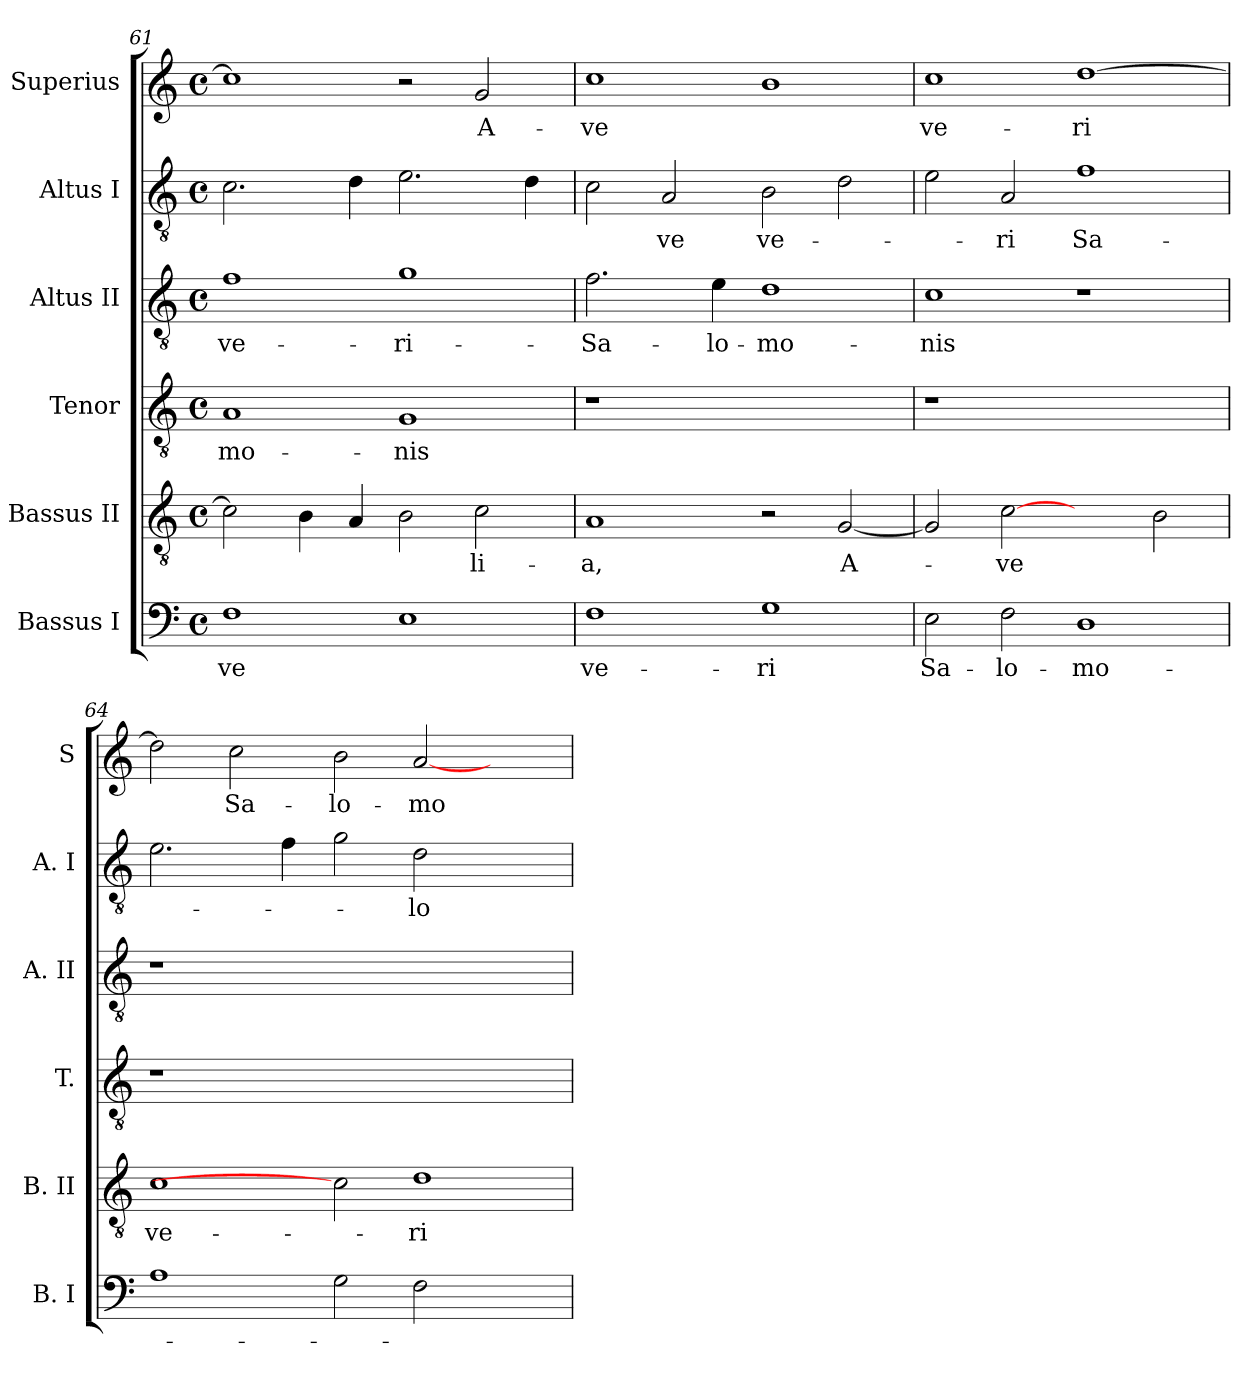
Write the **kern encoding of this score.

**kern	**text	**kern	**text	**kern	**text	**kern	**text	**kern	**text	**kern	**text
*part6	*part6	*part5	*part5	*part4	*part4	*part3	*part3	*part2	*part2	*part1	*part1
*staff6	*staff6	*staff5	*staff5	*staff4	*staff4	*staff3	*staff3	*staff2	*staff2	*staff1	*staff1
*I"Bassus I	*	*I"Bassus II	*	*I"Tenor	*	*I"Altus II	*	*I"Altus I	*	*I"Superius	*
*I'B. I	*	*I'B. II	*	*I'T.	*	*I'A. II	*	*I'A. I	*	*I'S	*
*clefF4	*	*clefGv2	*	*clefGv2	*	*clefGv2	*	*clefGv2	*	*clefG2	*
*	*	*ITrd7c12	*	*ITrd7c12	*	*ITrd7c12	*	*ITrd7c12	*	*	*
*k[]	*	*k[]	*	*k[]	*	*k[]	*	*k[]	*	*k[]	*
*C:	*	*C:	*	*C:	*	*C:	*	*C:	*	*C:	*
*M4/4	*	*M4/4	*	*M4/4	*	*M4/4	*	*M4/4	*	*M4/4	*
*met(c)	*	*met(c)	*	*met(c)	*	*met(c)	*	*met(c)	*	*met(c)	*
=61	=61	=61	=61	=61	=61	=61	=61	=61	=61	=61	=61
!	!LO:LY:b:color=#000000	!	!	!	!	!	!	!	!	!	!
!	!	!	!	!	!LO:LY:b:color=#000000	!	!	!	!	!	!
!	!	!	!	!	!	!	!LO:LY:b:color=#000000	!	!	!	!
1Fi	-ve	2Ci\]	.	1AAi	-mo-	1Fi	ve-	2.Ci\	.	1cci]	.
.	.	4BBi\	.	.	.	.	.	.	.	.	.
.	.	4AAi/	.	.	.	.	.	4Di\	.	.	.
!	!	!	!	!	!LO:LY:b:color=#000000	!	!	!	!	!	!
!	!	!	!	!	!	!	!LO:LY:b:color=#000000	!	!	!	!
1Ei	.	2BBi\	.	1GGi	-nis	1Gi	-ri-	2.Ei\	.	2r	.
!	!	!	!LO:LY:b:color=#000000	!	!	!	!	!	!	!	!
!	!	!	!	!	!	!	!	!	!	!	!LO:LY:b:color=#000000
.	.	2Ci\	-li-	.	.	.	.	.	.	2gi/	A-
.	.	.	.	.	.	.	.	4Di\	.	.	.
=62	=62	=62	=62	=62	=62	=62	=62	=62	=62	=62	=62
!	!LO:LY:b:color=#000000	!	!	!	!	!	!	!	!	!	!
!	!	!	!LO:LY:b:color=#000000	!LO:N:vis=1	!	!	!	!	!	!	!
!	!	!	!	!	!	!	!LO:LY:b:color=#000000	!	!	!	!
!	!	!	!	!	!	!	!	!	!	!	!LO:LY:b:color=#000000
1Fi	ve-	1AAi	-a,	1r	.	2.Fi\	-Sa-	2Ci\	.	1cci	-ve
!	!	!	!	!	!	!	!	!	!LO:LY:b:color=#000000	!	!
.	.	.	.	.	.	.	.	2AAi/	-ve	.	.
!	!	!	!	!	!	!	!LO:LY:b:color=#000000	!	!	!	!
.	.	.	.	.	.	4Ei\	-lo-	.	.	.	.
!	!LO:LY:b:color=#000000	!	!	!	!	!	!	!	!	!	!
!	!	!	!	!	!	!	!LO:LY:b:color=#000000	!	!	!	!
!	!	!	!	!	!	!	!	!	!LO:LY:b:color=#000000	!	!
1Gi	-ri	2r	.	1ryy	.	1Di	-mo-	2BBi\	ve-	1bi	.
!	!	!	!LO:LY:b:color=#000000	!	!	!	!	!	!	!	!
.	.	[<2GGi/	A-	.	.	.	.	2Di\	.	.	.
=63	=63	=63	=63	=63	=63	=63	=63	=63	=63	=63	=63
!	!LO:LY:b:color=#000000	!	!	!LO:N:vis=1	!	!	!	!	!	!	!
!	!	!	!	!	!	!	!LO:LY:b:color=#000000	!	!	!	!
!	!	!	!	!	!	!	!	!	!	!	!LO:LY:b:color=#000000
2Ei\	Sa-	2GGi/]	.	1r	.	1Ci	-nis	2Ei\	.	1cci	ve-
!	!LO:LY:b:color=#000000	!	!	!	!	!	!	!	!	!	!
!	!	!	!LO:LY:b:color=#000000	!	!	!	!	!	!	!	!
!	!	!	!	!	!	!	!	!	!LO:LY:b:color=#000000	!	!
2Fi\	-lo-	[2Ci	-ve	.	.	.	.	2AAi/	-ri	.	.
!	!LO:LY:b:color=#000000	!	!	!	!	!	!	!	!	!	!
!	!	!	!	!	!	!	!	!	!LO:LY:b:color=#000000	!	!
!	!	!	!	!	!	!	!	!	!	!	!LO:LY:b:color=#000000
1Di	-mo-	2ryy	.	1ryy	.	1r	.	1Fi	Sa-	[>1ddi	-ri
.	.	2BBi\	.	.	.	.	.	.	.	.	.
=64	=64	=64	=64	=64	=64	=64	=64	=64	=64	=64	=64
!	!	!	!LO:LY:b:color=#000000	!LO:N:vis=1	!	!LO:N:vis=1	!	!	!	!	!
1Ai	.	1Ci	ve-	1r	.	1r	.	2.Ei\	.	2ddi\]	.
!	!	!	!	!	!	!	!	!	!	!	!LO:LY:b:color=#000000
.	.	.	.	.	.	.	.	.	.	2cci\	Sa-
.	.	.	.	.	.	.	.	4Fi\	.	.	.
!	!	!	!	!	!	!	!	!	!	!	!LO:LY:b:color=#000000
2Gi\	.	2Ci]	.	1.ryy	.	1.ryy	.	2Gi\	.	2bi\	-lo-
!	!	!	!LO:LY:b:color=#000000	!	!	!	!	!	!	!	!
!	!	!	!	!	!	!	!	!	!LO:LY:b:color=#000000	!	!
!	!	!	!	!	!	!	!	!	!	!	!LO:LY:b:color=#000000
2Fi\	.	1Di	-ri	.	.	.	.	2Di\	-lo-	[<2ai/	-mo-
2ryy	.	.	.	.	.	.	.	2ryy	.	2ryy	.
=	=	=	=	=	=	=	=	=	=	=	=
*-	*-	*-	*-	*-	*-	*-	*-	*-	*-	*-	*-
